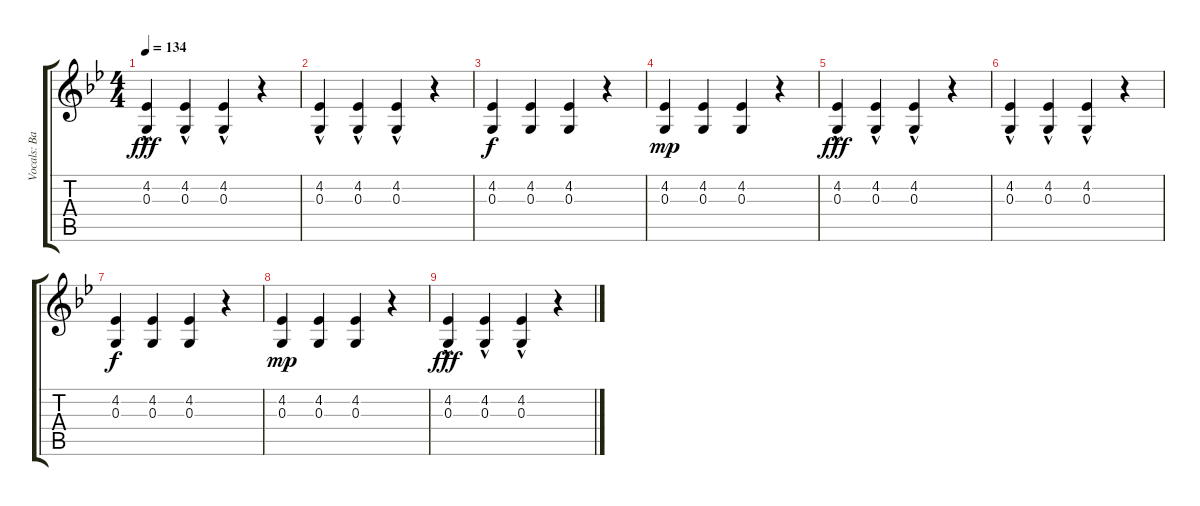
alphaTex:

\track ("Vocals: Back" "Vocals: Ba") {instrument pad1newage}
\staff {score tabs}
\tuning (E4 B3 G3 D3 A2 E2) {hide}
\ts (4 4)
\tempo 134
\clef g2
\ks bb
(4.2{hac} 0.3{hac}).4{dy fff} (4.2{hac} 0.3{hac}).4 (4.2{hac} 0.3{hac}).4 r.4 |
(4.2{hac} 0.3{hac}).4{volume 4} (4.2{hac} 0.3{hac}).4 (4.2{hac} 0.3{hac}).4 r.4 |
(4.2 0.3).4{dy f} (4.2 0.3).4 (4.2 0.3).4 r.4 |
(4.2 0.3).4{dy mp} (4.2 0.3).4 (4.2 0.3).4 r.4 |
(4.2{hac} 0.3{hac}).4{dy fff} (4.2{hac} 0.3{hac}).4 (4.2{hac} 0.3{hac}).4 r.4 |
(4.2{hac} 0.3{hac}).4{volume 0} (4.2{hac} 0.3{hac}).4 (4.2{hac} 0.3{hac}).4 r.4 |
(4.2 0.3).4{dy f} (4.2 0.3).4 (4.2 0.3).4 r.4 |
(4.2 0.3).4{dy mp} (4.2 0.3).4 (4.2 0.3).4 r.4 |
(4.2{hac} 0.3{hac}).4{dy fff} (4.2{hac} 0.3{hac}).4 (4.2{hac} 0.3{hac}).4 r.4
